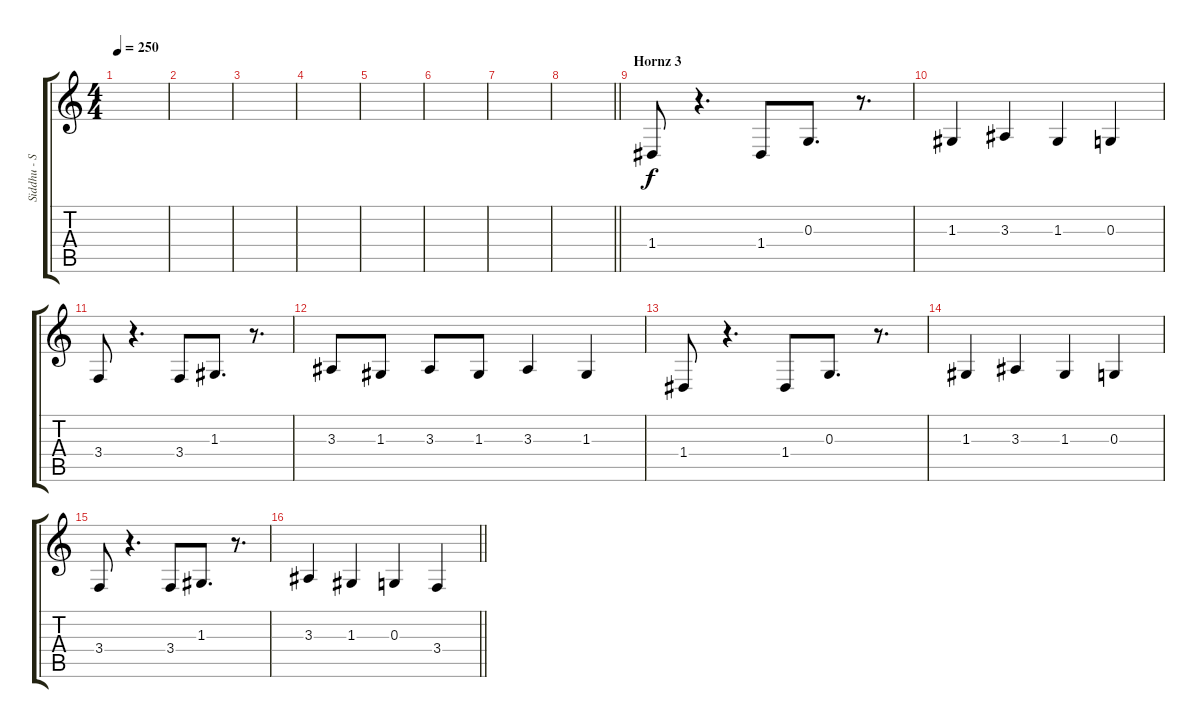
\track ("Siddhu - Saxamaphone" "Siddhu - S") {instrument baritonesax}
\staff {score tabs}
\tuning (E4 B3 G3 D3 A2 E2) {hide}
\ts (4 4)
\tempo 250
\clef g2
\ks c
|
|
|
|
|
|
|
\barLineRight lightlight
|
\section ("" "Hornz 3")
1.4.8 r.4{d} 1.4.8 0.3.8{d} r.8{d} |
1.3.4 3.3.4 1.3.4 0.3.4 |
3.4.8 r.4{d} 3.4.8 1.3.8{d} r.8{d} |
3.3.8 1.3.8 3.3.8 1.3.8 3.3.4 1.3.4 |
1.4.8 r.4{d} 1.4.8 0.3.8{d} r.8{d} |
1.3.4 3.3.4 1.3.4 0.3.4 |
3.4.8 r.4{d} 3.4.8 1.3.8{d} r.8{d} |
\barLineRight lightlight
3.3.4 1.3.4 0.3.4 3.4.4
